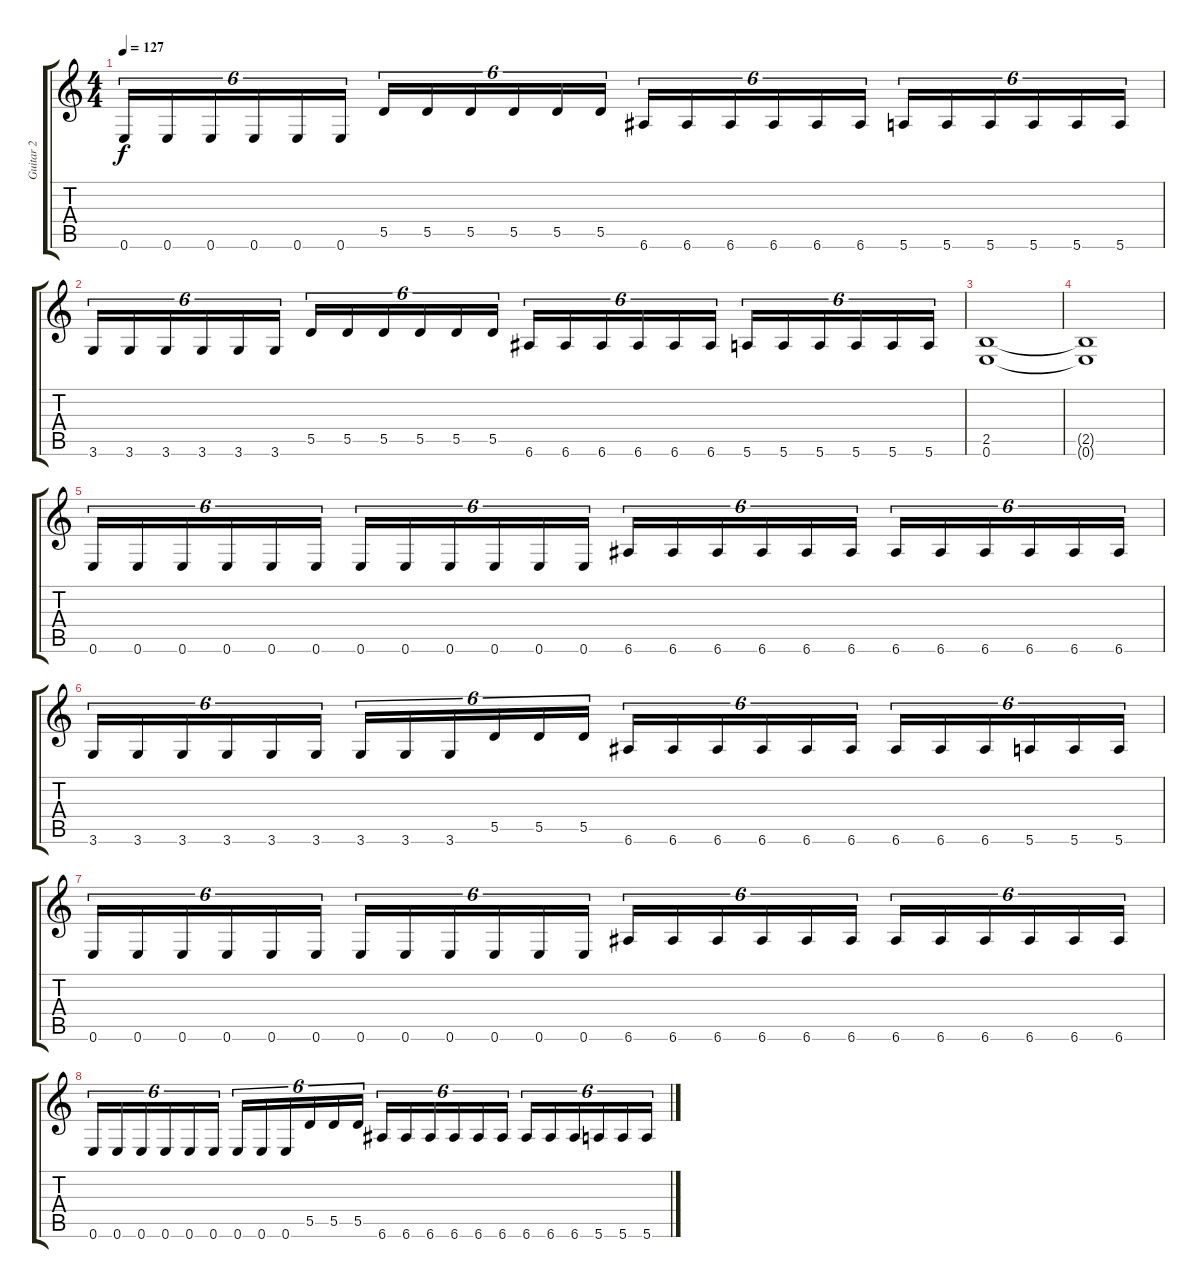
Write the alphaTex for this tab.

\track ("Guitar 2" "Guitar 2") {instrument distortionguitar}
\staff {score tabs}
\tuning (E4 B3 G3 D3 A2 E2) {hide}
\ts (4 4)
\tempo 127
\clef g2
\ks c
0.6.16{tu (6 4) dy f} 0.6.16{tu (6 4)} 0.6.16{tu (6 4)} 0.6.16{tu (6 4)} 0.6.16{tu (6 4)} 0.6.16{tu (6 4)} 5.5.16{tu (6 4)} 5.5.16{tu (6 4)} 5.5.16{tu (6 4)} 5.5.16{tu (6 4)} 5.5.16{tu (6 4)} 5.5.16{tu (6 4)} 6.6.16{tu (6 4)} 6.6.16{tu (6 4)} 6.6.16{tu (6 4)} 6.6.16{tu (6 4)} 6.6.16{tu (6 4)} 6.6.16{tu (6 4)} 5.6.16{tu (6 4)} 5.6.16{tu (6 4)} 5.6.16{tu (6 4)} 5.6.16{tu (6 4)} 5.6.16{tu (6 4)} 5.6.16{tu (6 4)} |
3.6.16{tu (6 4)} 3.6.16{tu (6 4)} 3.6.16{tu (6 4)} 3.6.16{tu (6 4)} 3.6.16{tu (6 4)} 3.6.16{tu (6 4)} 5.5.16{tu (6 4)} 5.5.16{tu (6 4)} 5.5.16{tu (6 4)} 5.5.16{tu (6 4)} 5.5.16{tu (6 4)} 5.5.16{tu (6 4)} 6.6.16{tu (6 4)} 6.6.16{tu (6 4)} 6.6.16{tu (6 4)} 6.6.16{tu (6 4)} 6.6.16{tu (6 4)} 6.6.16{tu (6 4)} 5.6.16{tu (6 4)} 5.6.16{tu (6 4)} 5.6.16{tu (6 4)} 5.6.16{tu (6 4)} 5.6.16{tu (6 4)} 5.6.16{tu (6 4)} |
(2.5 0.6).1 |
(2.5{t} 0.6{t}).1 |
0.6.16{tu (6 4)} 0.6.16{tu (6 4)} 0.6.16{tu (6 4)} 0.6.16{tu (6 4)} 0.6.16{tu (6 4)} 0.6.16{tu (6 4)} 0.6.16{tu (6 4)} 0.6.16{tu (6 4)} 0.6.16{tu (6 4)} 0.6.16{tu (6 4)} 0.6.16{tu (6 4)} 0.6.16{tu (6 4)} 6.6.16{tu (6 4)} 6.6.16{tu (6 4)} 6.6.16{tu (6 4)} 6.6.16{tu (6 4)} 6.6.16{tu (6 4)} 6.6.16{tu (6 4)} 6.6.16{tu (6 4)} 6.6.16{tu (6 4)} 6.6.16{tu (6 4)} 6.6.16{tu (6 4)} 6.6.16{tu (6 4)} 6.6.16{tu (6 4)} |
3.6.16{tu (6 4)} 3.6.16{tu (6 4)} 3.6.16{tu (6 4)} 3.6.16{tu (6 4)} 3.6.16{tu (6 4)} 3.6.16{tu (6 4)} 3.6.16{tu (6 4)} 3.6.16{tu (6 4)} 3.6.16{tu (6 4)} 5.5.16{tu (6 4)} 5.5.16{tu (6 4)} 5.5.16{tu (6 4)} 6.6.16{tu (6 4)} 6.6.16{tu (6 4)} 6.6.16{tu (6 4)} 6.6.16{tu (6 4)} 6.6.16{tu (6 4)} 6.6.16{tu (6 4)} 6.6.16{tu (6 4)} 6.6.16{tu (6 4)} 6.6.16{tu (6 4)} 5.6.16{tu (6 4)} 5.6.16{tu (6 4)} 5.6.16{tu (6 4)} |
0.6.16{tu (6 4)} 0.6.16{tu (6 4)} 0.6.16{tu (6 4)} 0.6.16{tu (6 4)} 0.6.16{tu (6 4)} 0.6.16{tu (6 4)} 0.6.16{tu (6 4)} 0.6.16{tu (6 4)} 0.6.16{tu (6 4)} 0.6.16{tu (6 4)} 0.6.16{tu (6 4)} 0.6.16{tu (6 4)} 6.6.16{tu (6 4)} 6.6.16{tu (6 4)} 6.6.16{tu (6 4)} 6.6.16{tu (6 4)} 6.6.16{tu (6 4)} 6.6.16{tu (6 4)} 6.6.16{tu (6 4)} 6.6.16{tu (6 4)} 6.6.16{tu (6 4)} 6.6.16{tu (6 4)} 6.6.16{tu (6 4)} 6.6.16{tu (6 4)} |
0.6.16{tu (6 4)} 0.6.16{tu (6 4)} 0.6.16{tu (6 4)} 0.6.16{tu (6 4)} 0.6.16{tu (6 4)} 0.6.16{tu (6 4)} 0.6.16{tu (6 4)} 0.6.16{tu (6 4)} 0.6.16{tu (6 4)} 5.5.16{tu (6 4)} 5.5.16{tu (6 4)} 5.5.16{tu (6 4)} 6.6.16{tu (6 4)} 6.6.16{tu (6 4)} 6.6.16{tu (6 4)} 6.6.16{tu (6 4)} 6.6.16{tu (6 4)} 6.6.16{tu (6 4)} 6.6.16{tu (6 4)} 6.6.16{tu (6 4)} 6.6.16{tu (6 4)} 5.6.16{tu (6 4)} 5.6.16{tu (6 4)} 5.6.16{tu (6 4)}
